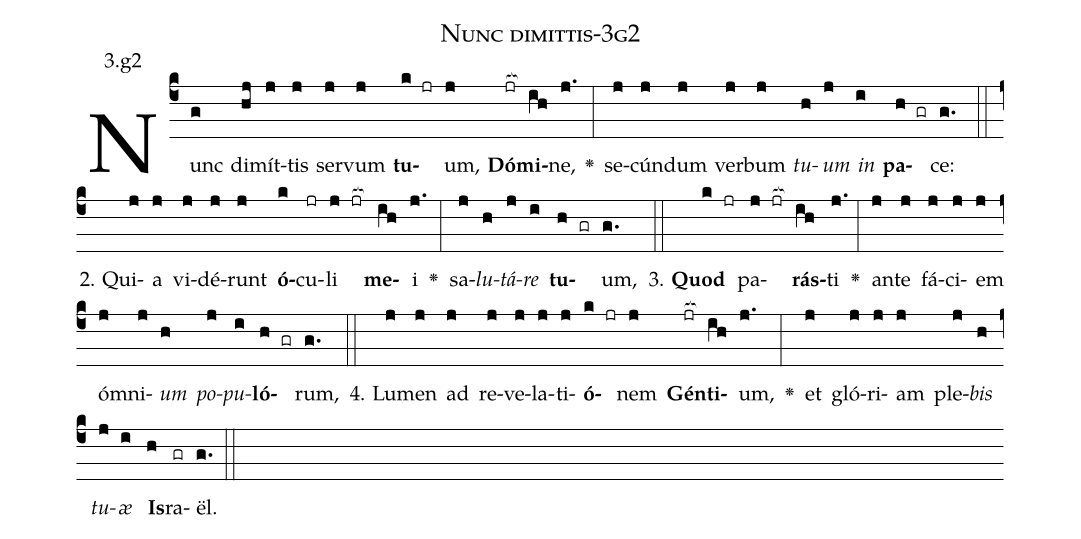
name: Nunc dimittis-3g2;
annotation: 3.g2;
%%
(c4)Nunc(g) di(hj)mít(j)tis(j) ser(j)vum(j) <b>tu</b>(k jr)um,(j) <b>Dó</b>(jr[ocb:1{])<b>mi</b>(ih[ocb:0}])ne,(j.) <v>\greheightstar</v>(:) se(j)cún(j)dum(j) ver(j)bum(j) <i>tu</i>(h)<i>um</i>(j) <i>in</i>(i) <b>pa</b>(h gr)ce:(g.) (::)
2. Qui(j)a(j) vi(j)dé(j)runt(j) <b>ó</b>(k)cu(jr)li(j jr[ocb:1{]) <b>me</b>(ih[ocb:0}])i(j.) <v>\greheightstar</v>(:) sa(j)<i>lu</i>(h)<i>tá</i>(j)<i>re</i>(i) <b>tu</b>(h gr)um,(g.) (::)
3. <b>Quod</b>(k jr) pa(j jr[ocb:1{])<b>rás</b>(ih[ocb:0}])ti(j.) <v>\greheightstar</v>(:) an(j)te(j) fá(j)ci(j)em(j) óm(j)ni(j)<i>um</i>(h) <i>po</i>(j)<i>pu</i>(i)<b>ló</b>(h gr)rum,(g.) (::)
4. Lu(j)men(j) ad(j) re(j)ve(j)la(j)ti(j)<b>ó</b>(k jr)nem(j) <b>Gén</b>(jr[ocb:1{])<b>ti</b>(ih[ocb:0}])um,(j.) <v>\greheightstar</v>(:) et(j) gló(j)ri(j)am(j) ple(j)<i>bis</i>(h) <i>tu</i>(j)<i>æ</i>(i) <b>Is</b>(h)ra(gr)ël.(g.) (::)
